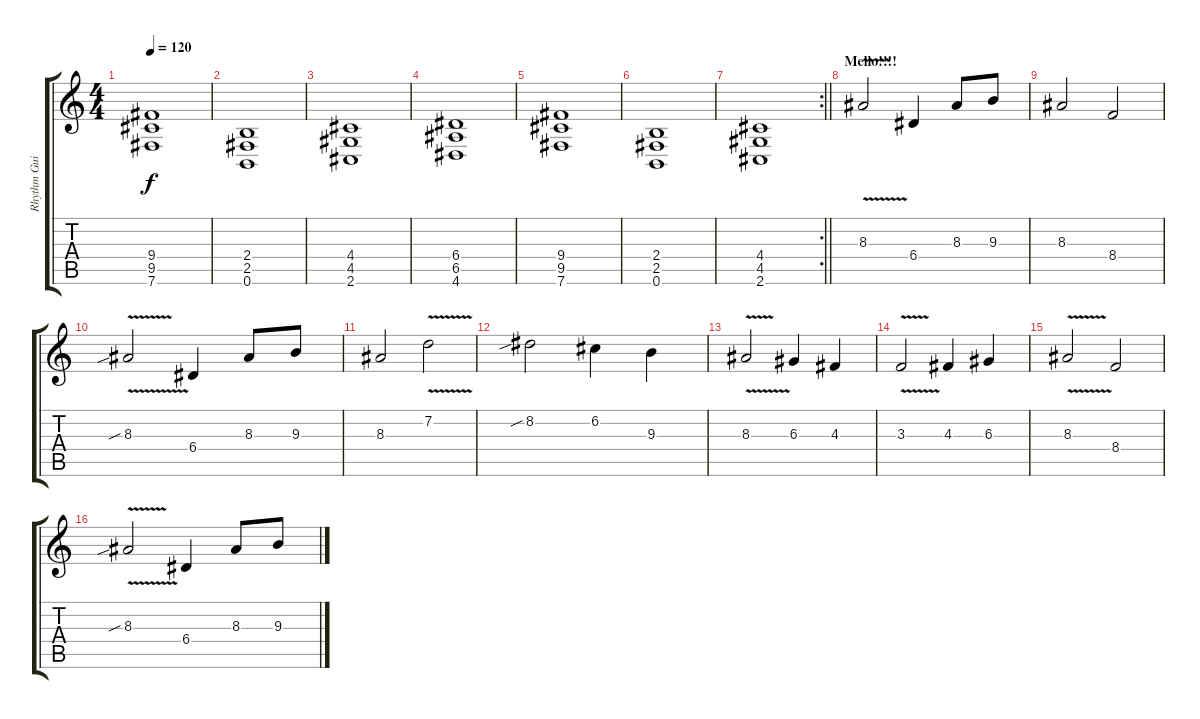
\track ("Rhythm Guitar" "Rhythm Gui") {instrument distortionguitar}
\staff {score tabs}
\tuning (B3 G3 D3 A2 E2 B1) {hide}
\ts (4 4)
\tempo 120
\clef g2
\ks c
(9.4 9.5 7.6).1{dy f} |
(2.4 2.5 0.6).1 |
(4.4 4.5 2.6).1 |
(6.4 6.5 4.6).1 |
(9.4 9.5 7.6).1 |
(2.4 2.5 0.6).1 |
\rc 2
\barLineRight lightlight
(4.4 4.5 2.6).1 |
\section ("" "Mello!!!!")
8.3{v}.2{balance 16} 6.4.4 8.3.8 9.3.8 |
8.3.2 8.4.2 |
8.3{v sib}.2 6.4.4 8.3.8 9.3.8 |
8.3.2 7.2{v}.2 |
8.2{sib}.2 6.2.4 9.3.4 |
8.3{v}.2 6.3.4 4.3.4 |
3.3{v}.2 4.3.4 6.3.4 |
8.3{v}.2 8.4.2 |
8.3{v sib}.2 6.4.4 8.3.8 9.3.8
